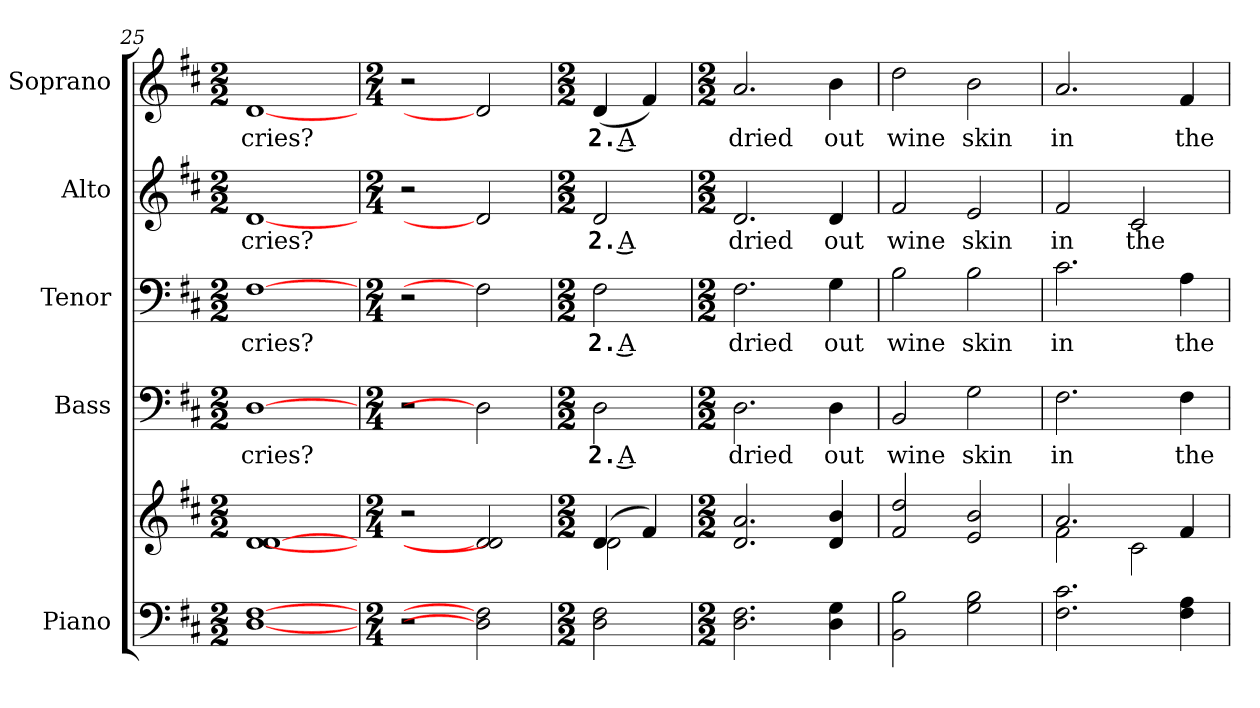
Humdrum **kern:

**kern	**kern	**kern	**text	**kern	**text	**kern	**text	**kern	**text
*part5	*part5	*part4	*part4	*part3	*part3	*part2	*part2	*part1	*part1
*staff6	*staff5	*staff4	*staff4	*staff3	*staff3	*staff2	*staff2	*staff1	*staff1
*I"Piano	*	*I"Bass	*	*I"Tenor	*	*I"Alto	*	*I"Soprano	*
*I'Pno.	*	*I'B.	*	*I'T.	*	*I'A.	*	*I'S.	*
!!LO:PB:g=z
*clefF4	*clefG2	*clefF4	*	*clefF4	*	*clefG2	*	*clefG2	*
*k[f#c#]	*k[f#c#]	*k[f#c#]	*	*k[f#c#]	*	*k[f#c#]	*	*k[f#c#]	*
*D:	*D:	*D:	*	*D:	*	*D:	*	*D:	*
*M2/2	*M2/2	*M2/2	*	*M2/2	*	*M2/2	*	*M2/2	*
=25	=25	=25	=25	=25	=25	=25	=25	=25	=25
!	!	!	!LO:LY:b:color=#000000	!	!	!	!	!	!
!	!	!	!	!	!LO:LY:b:color=#000000	!	!	!	!
!	!	!	!	!	!	!	!LO:LY:b:color=#000000	!	!
!	!	!	!	!	!	!	!	!	!LO:LY:b:color=#000000
[1Di [1F#i	[1di [1di	[1Di	cries?	[1F#i	cries?	[1di	cries?	[1di	cries?
=26	=26	=26	=26	=26	=26	=26	=26	=26	=26
*M2/4	*M2/4	*M2/4	*	*M2/4	*	*M2/4	*	*M2/4	*
2r	2r	2r	.	2r	.	2r	.	2r	.
2Di] 2F#i]	2di] 2di]	2Di]	.	2F#i]	.	2di]	.	2di]	.
=27	=27	=27	=27	=27	=27	=27	=27	=27	=27
*M2/2	*M2/2	*M2/2	*	*M2/2	*	*M2/2	*	*M2/2	*
*	*^	*	*	*	*	*	*	*	*
!	!	!	!	!LO:LY:b:color=#000000	!	!	!	!	!	!
!	!	!	!	!	!	!LO:LY:b:color=#000000	!	!	!	!
!	!	!	!	!	!	!	!	!LO:LY:b:color=#000000	!	!
!	!	!	!	!	!	!	!	!	!	!LO:LY:b:color=#000000
2Di\ 2F#i	(4di/	2di\	2Di\	2. A	2F#i\	2. A	2di/	2. A	(4di/	2. A
.	4f#i/)	.	.	.	.	.	.	.	4f#i/)	.
*	*v	*v	*	*	*	*	*	*	*	*
=28	=28	=28	=28	=28	=28	=28	=28	=28	=28
*M2/2	*M2/2	*M2/2	*	*M2/2	*	*M2/2	*	*M2/2	*
!	!	!	!LO:LY:b:color=#000000	!	!	!	!	!	!
!	!	!	!	!	!LO:LY:b:color=#000000	!	!	!	!
!	!	!	!	!	!	!	!LO:LY:b:color=#000000	!	!
!	!	!	!	!	!	!	!	!	!LO:LY:b:color=#000000
2.Di\ 2.F#i	2.di/ 2.ai	2.Di\	dried	2.F#i\	dried	2.di/	dried	2.ai/	dried
!	!	!	!LO:LY:b:color=#000000	!	!	!	!	!	!
!	!	!	!	!	!LO:LY:b:color=#000000	!	!	!	!
!	!	!	!	!	!	!	!LO:LY:b:color=#000000	!	!
!	!	!	!	!	!	!	!	!	!LO:LY:b:color=#000000
4Di\ 4Gi	4di/ 4bi	4Di\	out	4Gi\	out	4di/	out	4bi\	out
=29	=29	=29	=29	=29	=29	=29	=29	=29	=29
!	!	!	!LO:LY:b:color=#000000	!	!	!	!	!	!
!	!	!	!	!	!LO:LY:b:color=#000000	!	!	!	!
!	!	!	!	!	!	!	!LO:LY:b:color=#000000	!	!
!	!	!	!	!	!	!	!	!	!LO:LY:b:color=#000000
2BBi\ 2Bi	2f#i/ 2ddi	2BBi/	wine	2Bi\	wine	2f#i/	wine	2ddi\	wine
!	!	!	!LO:LY:b:color=#000000	!	!	!	!	!	!
!	!	!	!	!	!LO:LY:b:color=#000000	!	!	!	!
!	!	!	!	!	!	!	!LO:LY:b:color=#000000	!	!
!	!	!	!	!	!	!	!	!	!LO:LY:b:color=#000000
2Gi\ 2Bi	2ei/ 2bi	2Gi\	skin	2Bi\	skin	2ei/	skin	2bi\	skin
=30	=30	=30	=30	=30	=30	=30	=30	=30	=30
*	*^	*	*	*	*	*	*	*	*
!	!	!	!	!LO:LY:b:color=#000000	!	!	!	!	!	!
!	!	!	!	!	!	!LO:LY:b:color=#000000	!	!	!	!
!	!	!	!	!	!	!	!	!LO:LY:b:color=#000000	!	!
!	!	!	!	!	!	!	!	!	!	!LO:LY:b:color=#000000
2.F#i\ 2.c#i	2.ai/	2f#i\	2.F#i\	in	2.c#i\	in	2f#i/	in	2.ai/	in
!	!	!	!	!	!	!	!	!LO:LY:b:color=#000000	!	!
.	.	2c#i\	.	.	.	.	2c#i/	the	.	.
!	!	!	!	!LO:LY:b:color=#000000	!	!	!	!	!	!
!	!	!	!	!	!	!LO:LY:b:color=#000000	!	!	!	!
!	!	!	!	!	!	!	!	!	!	!LO:LY:b:color=#000000
4F#i\ 4Ai	4f#i/	.	4F#i\	the	4Ai\	the	.	.	4f#i/	the
*	*v	*v	*	*	*	*	*	*	*	*
=	=	=	=	=	=	=	=	=	=
*-	*-	*-	*-	*-	*-	*-	*-	*-	*-
